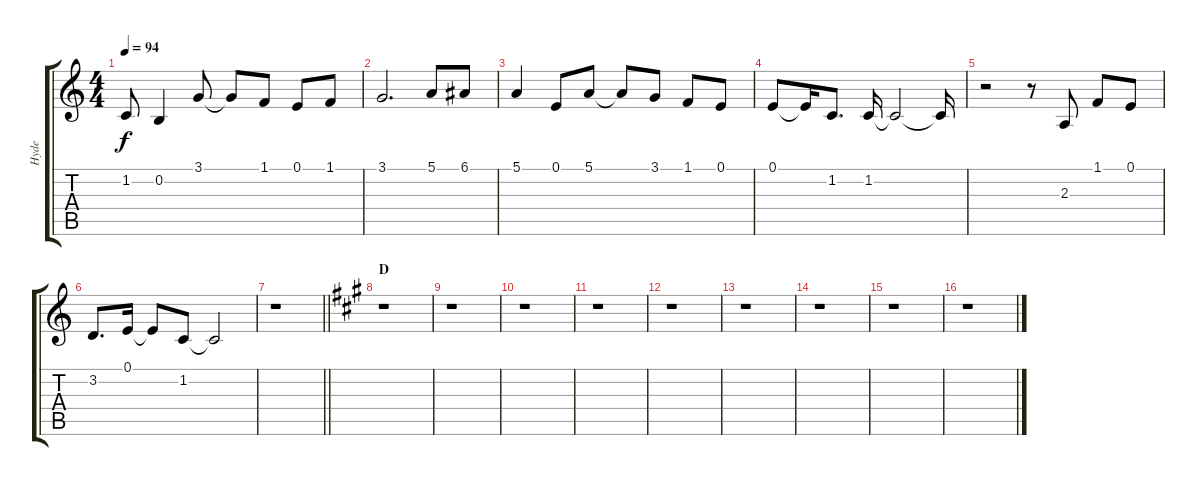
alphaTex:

\track ("Hyde" "Hyde") {instrument voiceoohs}
\staff {score tabs}
\tuning (E4 B3 G3 D3 A2 E2) {hide}
\ts (4 4)
\tempo 94
\clef g2
\ks c
1.2.8{dy f} 0.2.4 3.1.8 3.1{t}.8 1.1.8 0.1.8 1.1.8 |
3.1.2{d} 5.1.8 6.1.8 |
5.1.4 0.1.8 5.1.8 5.1{t}.8 3.1.8 1.1.8 0.1.8 |
0.1.8 0.1{t}.16 1.2.8{d} 1.2.16 1.2{t}.2 1.2{t}.16 |
r.2 r.8 2.3.8 1.1.8 0.1.8 |
3.2.8{d} 0.1.16 0.1{t}.8 1.2.8 1.2{t}.2 |
\barLineRight lightlight
r.1 |
\section ("" "D")
\ks a
r.1 |
r.1 |
r.1 |
r.1 |
r.1 |
r.1 |
r.1 |
r.1 |
r.1
